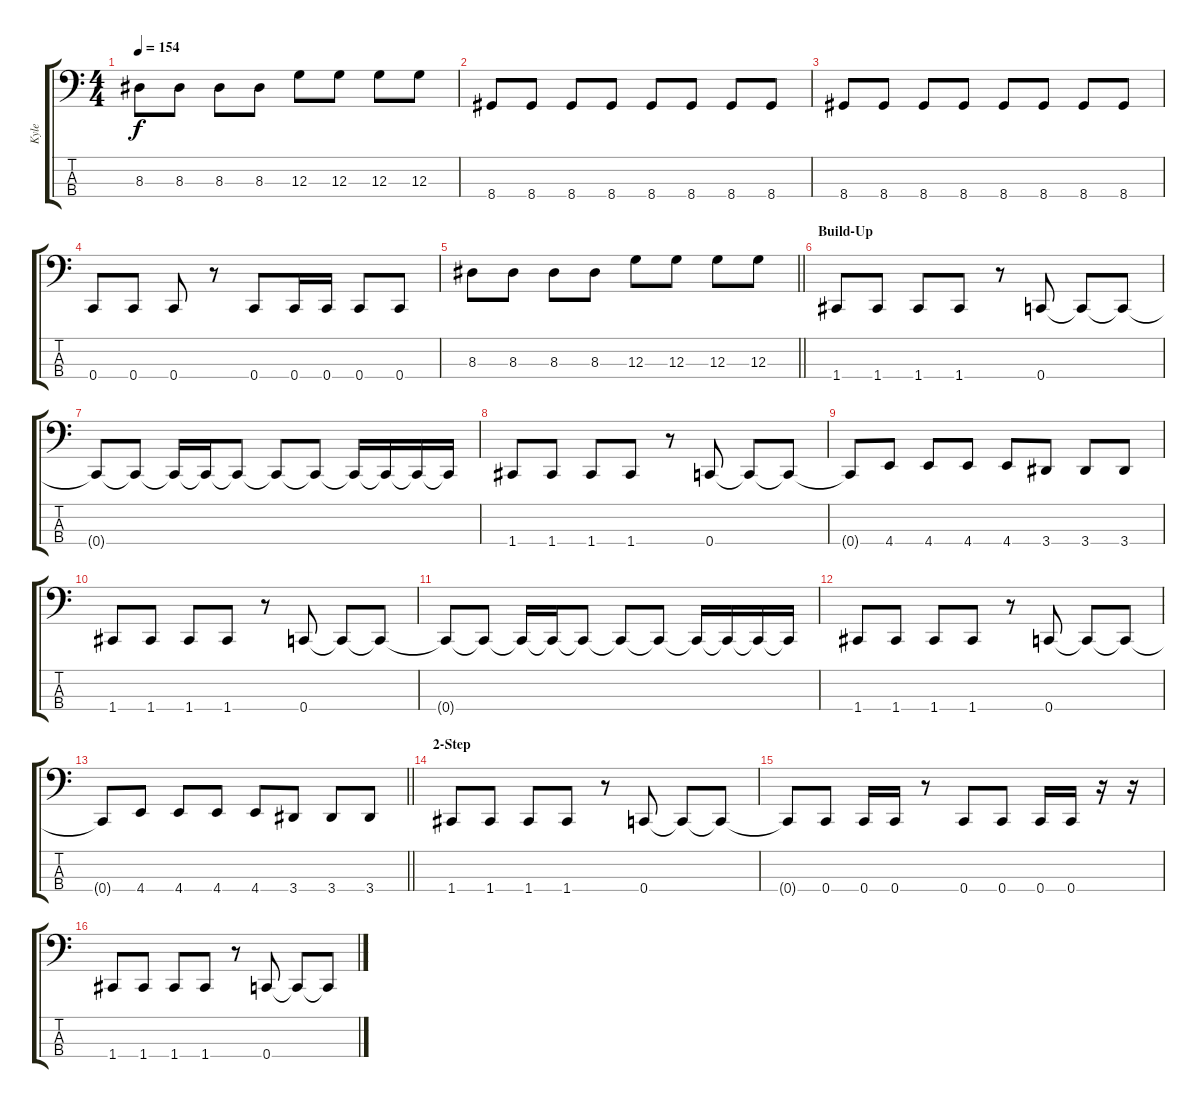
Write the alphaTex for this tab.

\track ("Kyle" "Kyle") {instrument electricbasspick}
\staff {score tabs}
\tuning (F2 C2 G1 C1) {hide}
\ts (4 4)
\tempo 154
\clef f4
\ks c
8.3.8{dy f} 8.3.8 8.3.8 8.3.8 12.3.8 12.3.8 12.3.8 12.3.8 |
8.4.8 8.4.8 8.4.8 8.4.8 8.4.8 8.4.8 8.4.8 8.4.8 |
8.4.8 8.4.8 8.4.8 8.4.8 8.4.8 8.4.8 8.4.8 8.4.8 |
0.4.8 0.4.8 0.4.8 r.8 0.4.8 0.4.16 0.4.16 0.4.8 0.4.8 |
\barLineRight lightlight
8.3.8 8.3.8 8.3.8 8.3.8 12.3.8 12.3.8 12.3.8 12.3.8 |
\section ("" "Build-Up")
1.4.8 1.4.8 1.4.8 1.4.8 r.8 0.4.8 0.4{t}.8 0.4{t}.8 |
0.4{t}.8 0.4{t}.8 0.4{t}.16 0.4{t}.16 0.4{t}.8 0.4{t}.8 0.4{t}.8 0.4{t}.16 0.4{t}.16 0.4{t}.16 0.4{t}.16 |
1.4.8 1.4.8 1.4.8 1.4.8 r.8 0.4.8 0.4{t}.8 0.4{t}.8 |
0.4{t}.8 4.4.8 4.4.8 4.4.8 4.4.8 3.4.8 3.4.8 3.4.8 |
1.4.8 1.4.8 1.4.8 1.4.8 r.8 0.4.8 0.4{t}.8 0.4{t}.8 |
0.4{t}.8 0.4{t}.8 0.4{t}.16 0.4{t}.16 0.4{t}.8 0.4{t}.8 0.4{t}.8 0.4{t}.16 0.4{t}.16 0.4{t}.16 0.4{t}.16 |
1.4.8 1.4.8 1.4.8 1.4.8 r.8 0.4.8 0.4{t}.8 0.4{t}.8 |
\barLineRight lightlight
0.4{t}.8 4.4.8 4.4.8 4.4.8 4.4.8 3.4.8 3.4.8 3.4.8 |
\section ("" "2-Step")
1.4.8 1.4.8 1.4.8 1.4.8 r.8 0.4.8 0.4{t}.8 0.4{t}.8 |
0.4{t}.8 0.4.8 0.4.16 0.4.16 r.8 0.4.8 0.4.8 0.4.16 0.4.16 r.16 r.16 |
1.4.8 1.4.8 1.4.8 1.4.8 r.8 0.4.8 0.4{t}.8 0.4{t}.8
